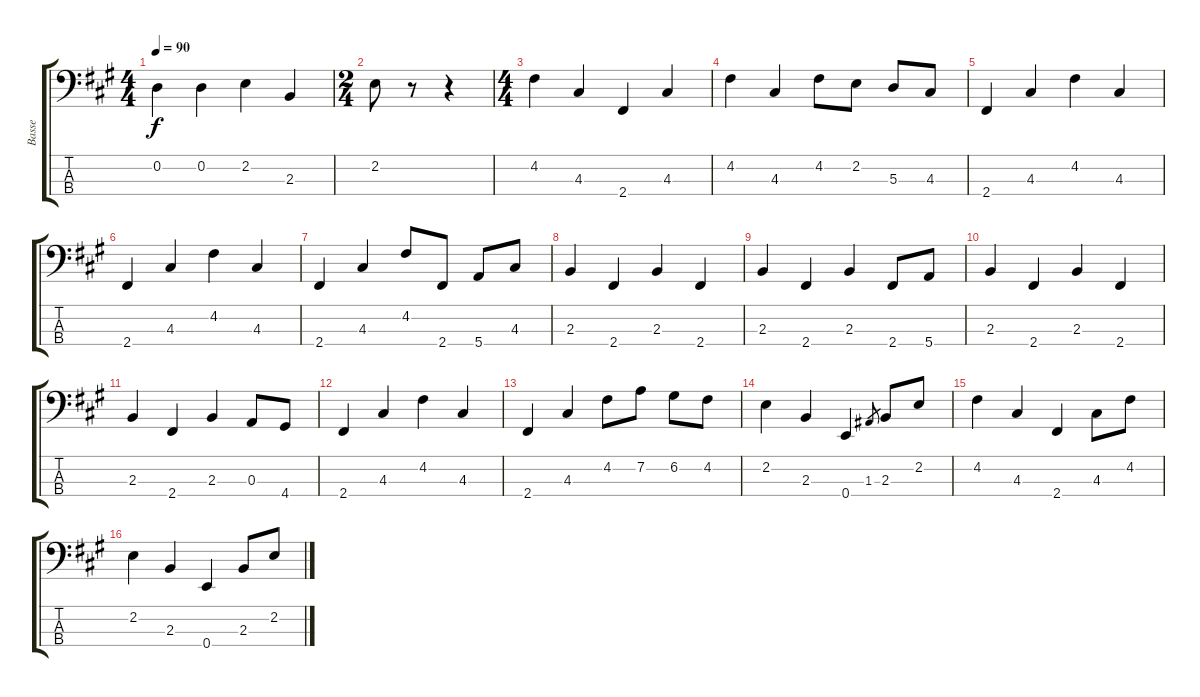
\track ("Basse" "Basse") {instrument electricbassfinger}
\staff {score tabs}
\tuning (G2 D2 A1 E1) {hide}
\ts (4 4)
\tempo 90
\clef f4
\ks f#minor
0.2.4{dy f} 0.2.4 2.2.4 2.3.4 |
\ts (2 4)
2.2.8 r.8 r.4 |
\ts (4 4)
4.2.4 4.3.4 2.4.4 4.3.4 |
4.2.4 4.3.4 4.2.8 2.2.8 5.3.8 4.3.8 |
2.4.4 4.3.4 4.2.4 4.3.4 |
2.4.4 4.3.4 4.2.4 4.3.4 |
2.4.4 4.3.4 4.2.8 2.4.8 5.4.8 4.3.8 |
2.3.4 2.4.4 2.3.4 2.4.4 |
2.3.4 2.4.4 2.3.4 2.4.8 5.4.8 |
2.3.4 2.4.4 2.3.4 2.4.4 |
2.3.4 2.4.4 2.3.4 0.3.8 4.4.8 |
2.4.4 4.3.4 4.2.4 4.3.4 |
2.4.4 4.3.4 4.2.8 7.2.8 6.2.8 4.2.8 |
2.2.4 2.3.4 0.4.4 1.3.8{gr} 2.3.8 2.2.8 |
4.2.4 4.3.4 2.4.4 4.3.8 4.2.8 |
2.2.4 2.3.4 0.4.4 2.3.8 2.2.8
